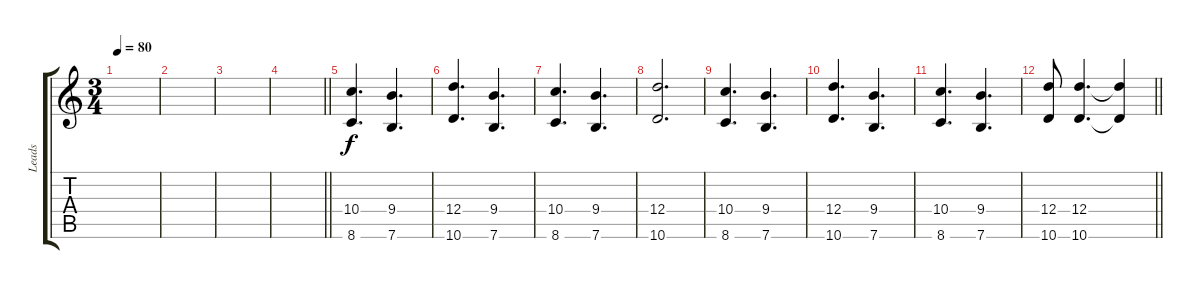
\track ("Leads" "Leads") {instrument distortionguitar}
\staff {score tabs}
\tuning (E4 B3 G3 D3 A2 E2) {hide}
\ts (3 4)
\tempo 80
\clef g2
\ks c
|
|
|
\barLineRight lightlight
|
(10.4 8.6).4{d} (9.4 7.6).4{d} |
(12.4 10.6).4{d} (9.4 7.6).4{d} |
(10.4 8.6).4{d} (9.4 7.6).4{d} |
(12.4 10.6).2{d} |
(10.4 8.6).4{d} (9.4 7.6).4{d} |
(12.4 10.6).4{d} (9.4 7.6).4{d} |
(10.4 8.6).4{d} (9.4 7.6).4{d} |
\barLineRight lightlight
(12.4 10.6).8 (12.4 10.6).4{d} (12.4{t} 10.6{t}).4
